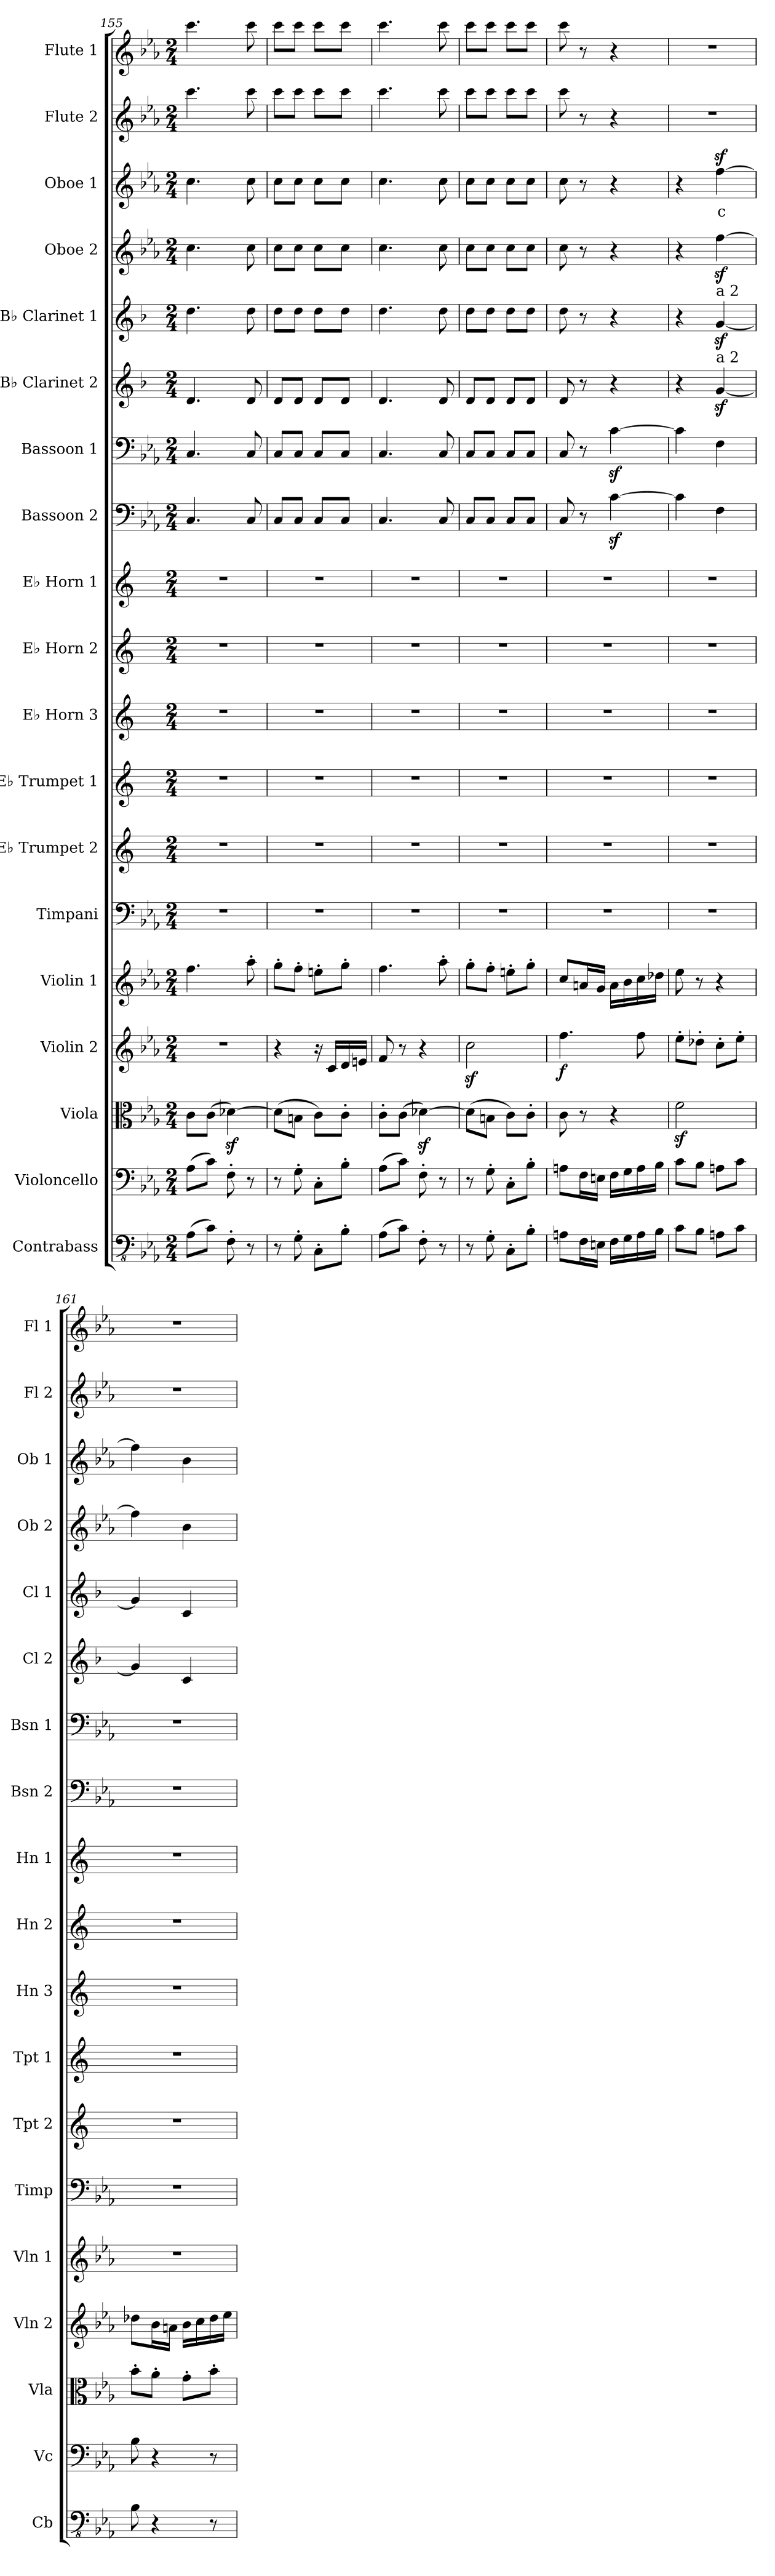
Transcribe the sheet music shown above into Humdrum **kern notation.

**kern	**kern	**kern	**kern	**dynam	**kern	**kern	**kern	**kern	**kern	**kern	**kern	**kern	**kern	**kern	**kern	**kern	**kern	**text	**kern	**kern
*part19	*part18	*part17	*part16	*part16	*part15	*part14	*part13	*part12	*part11	*part10	*part9	*part8	*part7	*part6	*part5	*part4	*part3	*part3	*part2	*part1
*staff19	*staff18	*staff17	*staff16	*staff16	*staff15	*staff14	*staff13	*staff12	*staff11	*staff10	*staff9	*staff8	*staff7	*staff6	*staff5	*staff4	*staff3	*staff3	*staff2	*staff1
*I"Contrabass	*I"Violoncello	*I"Viola	*I"Violin 2	*	*I"Violin 1	*I"Timpani	*I"E♭ Trumpet 2	*I"E♭ Trumpet 1	*I"E♭ Horn 3	*I"E♭ Horn 2	*I"E♭ Horn 1	*I"Bassoon 2	*I"Bassoon 1	*I"B♭ Clarinet 2	*I"B♭ Clarinet 1	*I"Oboe 2	*I"Oboe 1	*	*I"Flute 2	*I"Flute 1
*I'Cb	*I'Vc	*I'Vla	*I'Vln 2	*	*I'Vln 1	*I'Timp	*I'Tpt 2	*I'Tpt 1	*I'Hn 3	*I'Hn 2	*I'Hn 1	*I'Bsn 2	*I'Bsn 1	*I'Cl 2	*I'Cl 1	*I'Ob 2	*I'Ob 1	*	*I'Fl 2	*I'Fl 1
*clefFv4	*clefF4	*clefC3	*clefG2	*	*clefG2	*clefF4	*clefG2	*clefG2	*clefG2	*clefG2	*clefG2	*clefF4	*clefF4	*clefG2	*clefG2	*clefG2	*clefG2	*	*clefG2	*clefG2
*	*	*	*	*	*	*	*ITrd-2c-3	*ITrd-2c-3	*ITrd5c9	*ITrd5c9	*ITrd5c9	*	*	*ITrd1c2	*ITrd1c2	*	*	*	*	*
*k[b-e-a-]	*k[b-e-a-]	*k[b-e-a-]	*k[b-e-a-]	*	*k[b-e-a-]	*k[b-e-a-]	*k[b-e-a-]	*k[b-e-a-]	*k[b-e-a-]	*k[b-e-a-]	*k[b-e-a-]	*k[b-e-a-]	*k[b-e-a-]	*k[b-e-a-]	*k[b-e-a-]	*k[b-e-a-]	*k[b-e-a-]	*	*k[b-e-a-]	*k[b-e-a-]
*M2/4	*M2/4	*M2/4	*M2/4	*	*M2/4	*M2/4	*M2/4	*M2/4	*M2/4	*M2/4	*M2/4	*M2/4	*M2/4	*M2/4	*M2/4	*M2/4	*M2/4	*	*M2/4	*M2/4
=155	=155	=155	=155	=155	=155	=155	=155	=155	=155	=155	=155	=155	=155	=155	=155	=155	=155	=155	=155	=155
(8AA-\L	(8A-\L	8c\L	2r	.	4.ff\	2r	2r	2r	2r	2r	2r	4.C/	4.C/	4.c/	4.cc\	4.cc\	4.cc\	.	4.ccc\	4.ccc\
8C\J)	8c\J)	(8c\J	.	.	.	.	.	.	.	.	.	.	.	.	.	.	.	.	.	.
8FF'\	8F'\	[4d-Xz<\)	.	.	.	.	.	.	.	.	.	.	.	.	.	.	.	.	.	.
8r	8r	.	.	.	8aa-'\	.	.	.	.	.	.	8C/	8C/	8c/	8cc\	8cc\	8cc\	.	8ccc\	8ccc\
=156	=156	=156	=156	=156	=156	=156	=156	=156	=156	=156	=156	=156	=156	=156	=156	=156	=156	=156	=156	=156
8r	8r	(8d-\L]	4r	.	8gg'\L	2r	2r	2r	2r	2r	2r	8C/L	8C/L	8c/L	8cc\L	8cc\L	8cc\L	.	8ccc\L	8ccc\L
8GG'\	8G'\	8Bn\J	.	.	8ff'\J	.	.	.	.	.	.	8C/J	8C/J	8c/J	8cc\J	8cc\J	8cc\J	.	8ccc\J	8ccc\J
8CC'\L	8C'\L	8c\L)	16r	.	8een'\L	.	.	.	.	.	.	8C/L	8C/L	8c/L	8cc\L	8cc\L	8cc\L	.	8ccc\L	8ccc\L
.	.	.	16c/LL	.	.	.	.	.	.	.	.	.	.	.	.	.	.	.	.	.
8BB-'\J	8B-'\J	8c'\J	16d/	.	8gg'\J	.	.	.	.	.	.	8C/J	8C/J	8c/J	8cc\J	8cc\J	8cc\J	.	8ccc\J	8ccc\J
.	.	.	16en/JJ	.	.	.	.	.	.	.	.	.	.	.	.	.	.	.	.	.
=157	=157	=157	=157	=157	=157	=157	=157	=157	=157	=157	=157	=157	=157	=157	=157	=157	=157	=157	=157	=157
(8AA-\L	(8A-\L	8c'\L	8f/	.	4.ff\	2r	2r	2r	2r	2r	2r	4.C/	4.C/	4.c/	4.cc\	4.cc\	4.cc\	.	4.ccc\	4.ccc\
8C\J)	8c\J)	(8c\J	8r	.	.	.	.	.	.	.	.	.	.	.	.	.	.	.	.	.
8FF'\	8F'\	[4d-Xz<\)	4r	.	.	.	.	.	.	.	.	.	.	.	.	.	.	.	.	.
8r	8r	.	.	.	8aa-'\	.	.	.	.	.	.	8C/	8C/	8c/	8cc\	8cc\	8cc\	.	8ccc\	8ccc\
=158	=158	=158	=158	=158	=158	=158	=158	=158	=158	=158	=158	=158	=158	=158	=158	=158	=158	=158	=158	=158
8r	8r	(8d-\L]	2ccz<\	.	8gg'\L	2r	2r	2r	2r	2r	2r	8C/L	8C/L	8c/L	8cc\L	8cc\L	8cc\L	.	8ccc\L	8ccc\L
8GG'\	8G'\	8Bn\J	.	.	8ff'\J	.	.	.	.	.	.	8C/J	8C/J	8c/J	8cc\J	8cc\J	8cc\J	.	8ccc\J	8ccc\J
8CC'\L	8C'\L	8c\L)	.	.	8een'\L	.	.	.	.	.	.	8C/L	8C/L	8c/L	8cc\L	8cc\L	8cc\L	.	8ccc\L	8ccc\L
8BB-'\J	8B-'\J	8c'\J	.	.	8gg'\J	.	.	.	.	.	.	8C/J	8C/J	8c/J	8cc\J	8cc\J	8cc\J	.	8ccc\J	8ccc\J
=159	=159	=159	=159	=159	=159	=159	=159	=159	=159	=159	=159	=159	=159	=159	=159	=159	=159	=159	=159	=159
!	!	!	!	!LO:DY:b	!	!	!	!	!	!	!	!	!	!	!	!	!	!	!	!
8AAn\L	8An\L	8c\	4.ff\	f	8cc/L	2r	2r	2r	2r	2r	2r	8C/	8C/	8c/	8cc\	8cc\	8cc\	.	8ccc\	8ccc\
16FF\L	16F\L	8r	.	.	16an/L	.	.	.	.	.	.	8r	8r	8r	8r	8r	8r	.	8r	8r
16EEn\JJ	16En\JJ	.	.	.	16g/JJ	.	.	.	.	.	.	.	.	.	.	.	.	.	.	.
16FF\LL	16F\LL	4r	.	.	16a\LL	.	.	.	.	.	.	[4cz<\	[4cz<\	4r	4r	4r	4r	.	4r	4r
16GG\	16G\	.	.	.	16b-\	.	.	.	.	.	.	.	.	.	.	.	.	.	.	.
16AA\	16A\	.	8ff\	.	16cc\	.	.	.	.	.	.	.	.	.	.	.	.	.	.	.
16BB-\JJ	16B-\JJ	.	.	.	16dd-X\JJ	.	.	.	.	.	.	.	.	.	.	.	.	.	.	.
=160	=160	=160	=160	=160	=160	=160	=160	=160	=160	=160	=160	=160	=160	=160	=160	=160	=160	=160	=160	=160
8C\L	8c\L	2fz<\	8ee-'\L	.	8ee-\	2r	2r	2r	2r	2r	2r	4c\]	4c\]	4r	4r	4r	4r	.	2r	2r
8BB-\J	8B-\J	.	8dd-X'\J	.	8r	.	.	.	.	.	.	.	.	.	.	.	.	.	.	.
!	!	!	!	!	!	!	!	!	!	!	!	!	!	!	!LO:TX:a:t=a 2	!	!	!	!	!
!	!	!	!	!	!	!	!	!	!	!	!	!	!	!LO:TX:a:t=a 2	!	!	!	!	!	!
!	!	!	!	!	!	!	!	!	!	!	!	!	!	!	!	!	!	!LO:LY:b:color=#FF0000	!	!
8AAn\L	8An\L	.	8cc'\L	.	4r	.	.	.	.	.	.	4F\	4F\	[4fz</	[4fz</	[4ffz<\	[4ffz<\	c	.	.
8C\J	8c\J	.	8ee-'\J	.	.	.	.	.	.	.	.	.	.	.	.	.	.	.	.	.
=161	=161	=161	=161	=161	=161	=161	=161	=161	=161	=161	=161	=161	=161	=161	=161	=161	=161	=161	=161	=161
8BB-\	8B-\	8b-'\L	8dd-X\L	.	2r	2r	2r	2r	2r	2r	2r	2r	2r	4f/]	4f/]	4ff\]	4ff\]	.	2r	2r
4r	4r	8a-'\J	16b-\L	.	.	.	.	.	.	.	.	.	.	.	.	.	.	.	.	.
.	.	.	16an\JJ	.	.	.	.	.	.	.	.	.	.	.	.	.	.	.	.	.
.	.	8g'\L	16b-\LL	.	.	.	.	.	.	.	.	.	.	4B-/	4B-/	4b-\	4b-\	.	.	.
.	.	.	16cc\	.	.	.	.	.	.	.	.	.	.	.	.	.	.	.	.	.
8r	8r	8b-'\J	16dd-\	.	.	.	.	.	.	.	.	.	.	.	.	.	.	.	.	.
.	.	.	16ee-\JJ	.	.	.	.	.	.	.	.	.	.	.	.	.	.	.	.	.
=	=	=	=	=	=	=	=	=	=	=	=	=	=	=	=	=	=	=	=	=
*-	*-	*-	*-	*-	*-	*-	*-	*-	*-	*-	*-	*-	*-	*-	*-	*-	*-	*-	*-	*-
